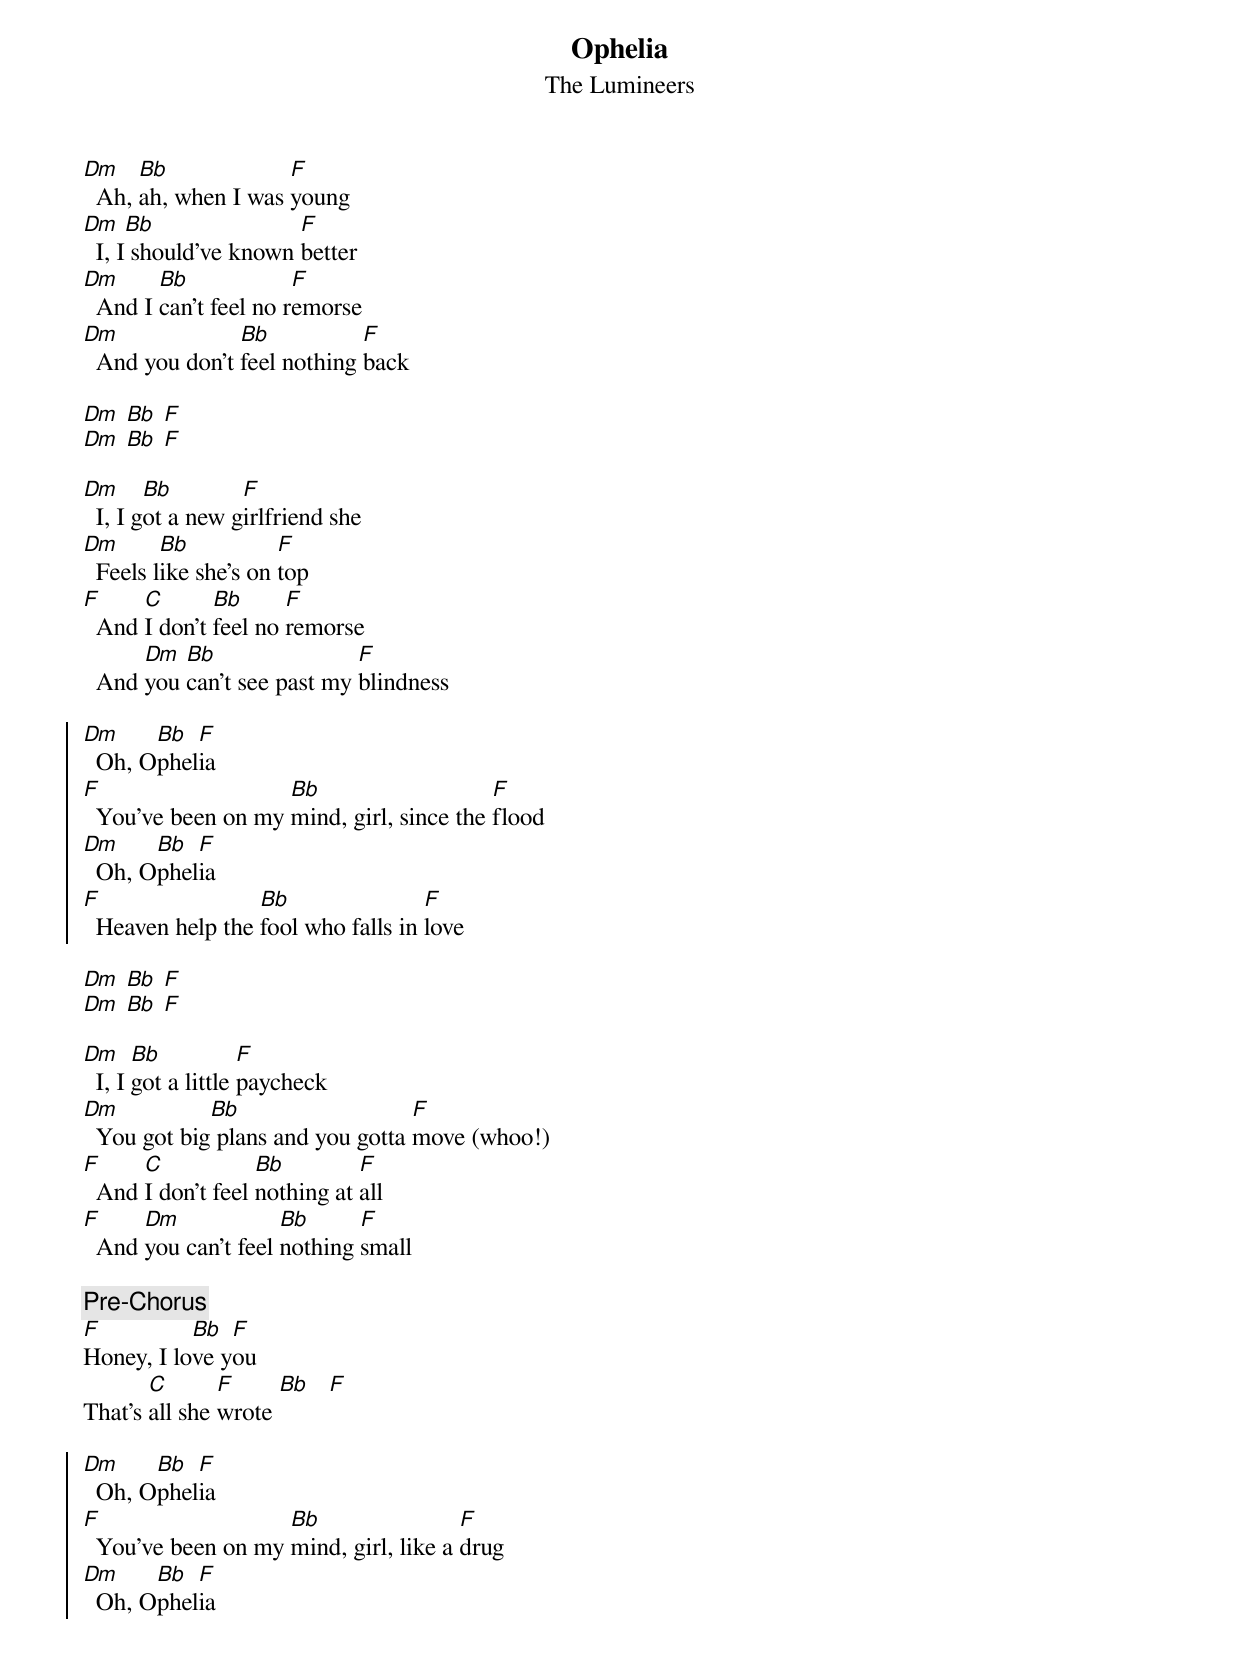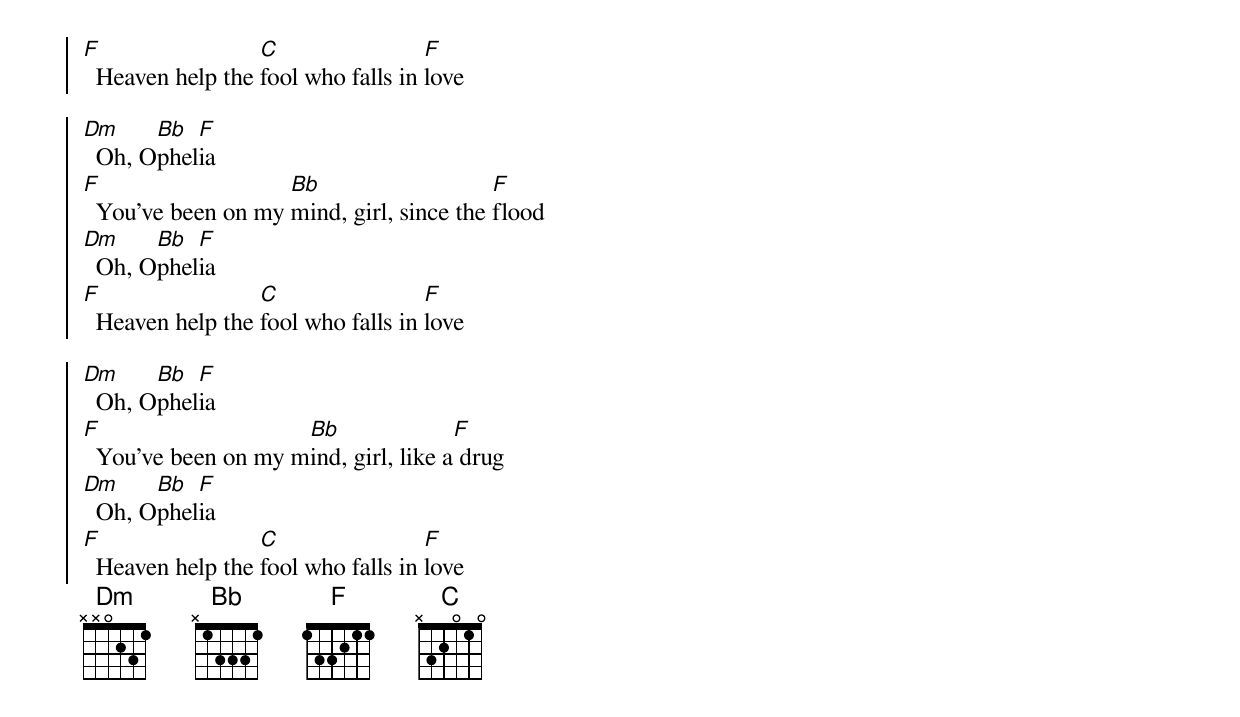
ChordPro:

{title:Ophelia}
{subtitle:The Lumineers}

[Dm]  Ah, [Bb]ah, when I was [F]young
[Dm]  I, I[Bb] should've known [F]better
[Dm]  And I [Bb]can't feel no r[F]emorse
[Dm]  And you don't [Bb]feel nothing [F]back

[Dm] [Bb] [F]
[Dm] [Bb] [F]

[Dm]  I, I g[Bb]ot a new g[F]irlfriend she
[Dm]  Feels l[Bb]ike she's on [F]top
[F]  And [C]I don't [Bb]feel no [F]remorse
  And [Dm]you [Bb]can't see past my [F]blindness

{soc}
[Dm]  Oh, O[Bb]phel[F]ia
[F]  You've been on my [Bb]mind, girl, since the [F]flood
[Dm]  Oh, O[Bb]phel[F]ia
[F]  Heaven help the [Bb]fool who falls in [F]love
{eoc}

[Dm] [Bb] [F]
[Dm] [Bb] [F]

[Dm]  I, I [Bb]got a little [F]paycheck
[Dm]  You got big[Bb] plans and you gotta [F]move (whoo!)
[F]  And [C]I don't feel [Bb]nothing at [F]all
[F]  And [Dm]you can't feel [Bb]nothing [F]small

{c:Pre-Chorus}
[F]Honey, I lo[Bb]ve y[F]ou
That's [C]all she [F]wrote [Bb]   [F]

{soc}
[Dm]  Oh, O[Bb]phel[F]ia
[F]  You've been on my [Bb]mind, girl, like a [F]drug
[Dm]  Oh, O[Bb]phel[F]ia
[F]  Heaven help the [C]fool who falls in [F]love

[Dm]  Oh, O[Bb]phel[F]ia
[F]  You've been on my [Bb]mind, girl, since the [F]flood
[Dm]  Oh, O[Bb]phel[F]ia
[F]  Heaven help the [C]fool who falls in [F]love

[Dm]  Oh, O[Bb]phel[F]ia
[F]  You've been on my m[Bb]ind, girl, like a[F] drug
[Dm]  Oh, O[Bb]phel[F]ia
[F]  Heaven help the [C]fool who falls in [F]love
{eoc}
